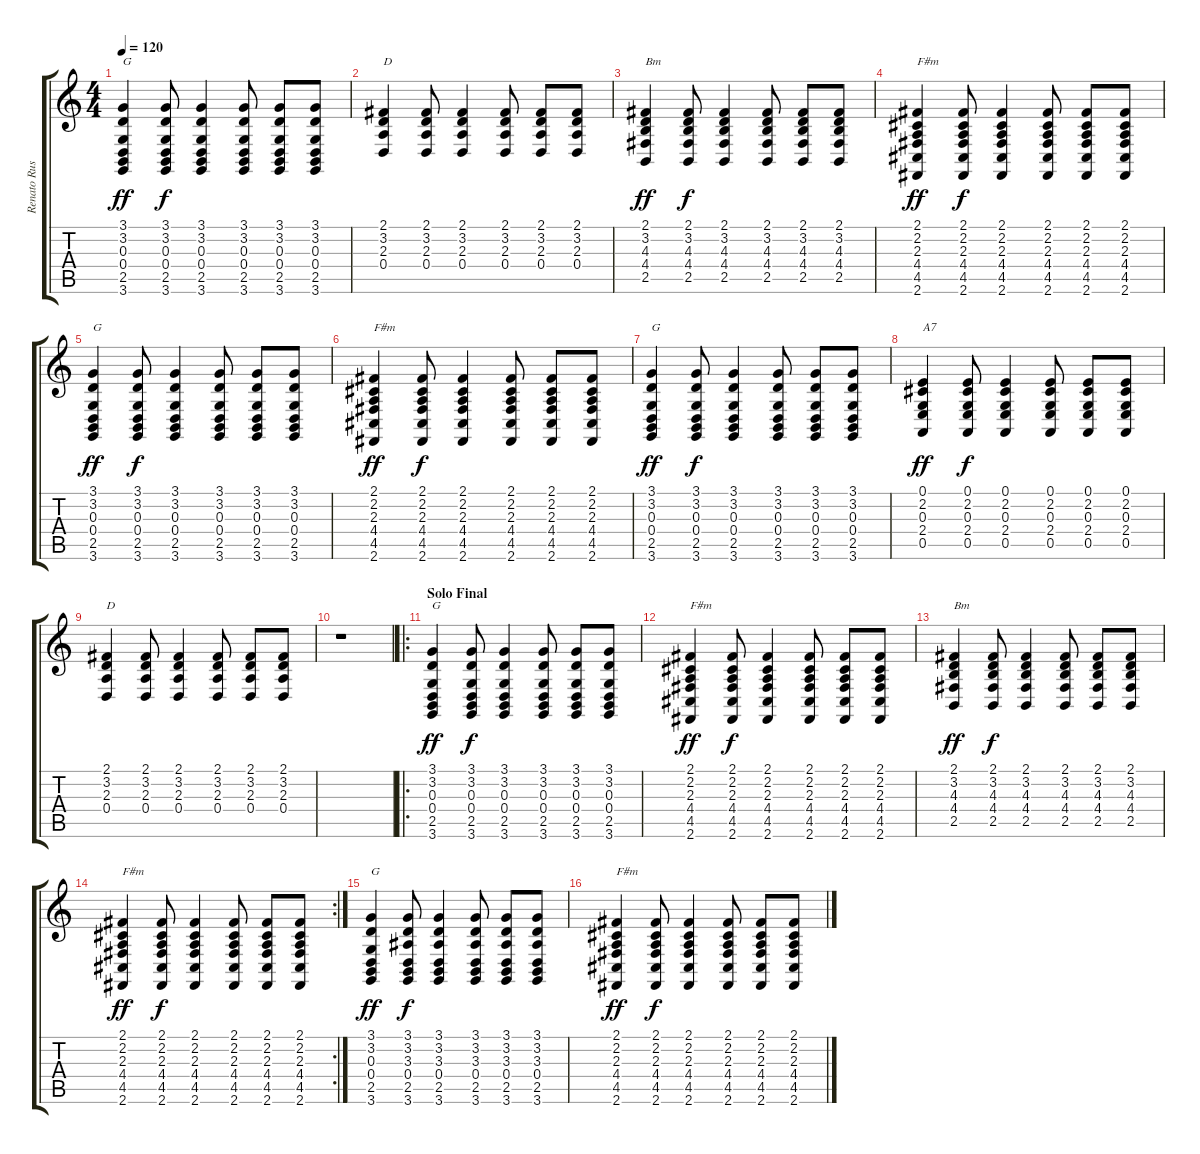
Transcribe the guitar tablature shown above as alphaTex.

\track ("Renato Russo (Teclado base)" "Renato Rus") {instrument tremolostrings}
\staff {score tabs}
\tuning (E4 B3 G3 D3 A2 E2) {hide}
\ts (4 4)
\tempo 120
\clef g2
\ks c
(3.1 3.2 0.3 0.4 2.5 3.6).4{txt "G" dy ff} (3.1 3.2 0.3 0.4 2.5 3.6).8{dy f} (3.1 3.2 0.3 0.4 2.5 3.6).4 (3.1 3.2 0.3 0.4 2.5 3.6).8 (3.1 3.2 0.3 0.4 2.5 3.6).8 (3.1 3.2 0.3 0.4 2.5 3.6).8 |
(2.1 3.2 2.3 0.4).4{txt "D"} (2.1 3.2 2.3 0.4).8 (2.1 3.2 2.3 0.4).4 (2.1 3.2 2.3 0.4).8 (2.1 3.2 2.3 0.4).8 (2.1 3.2 2.3 0.4).8 |
(2.1 3.2 4.3 4.4 2.5).4{txt "Bm" dy ff} (2.1 3.2 4.3 4.4 2.5).8{dy f} (2.1 3.2 4.3 4.4 2.5).4 (2.1 3.2 4.3 4.4 2.5).8 (2.1 3.2 4.3 4.4 2.5).8 (2.1 3.2 4.3 4.4 2.5).8 |
(2.1 2.2 2.3 4.4 4.5 2.6).4{txt "F#m" dy ff} (2.1 2.2 2.3 4.4 4.5 2.6).8{dy f} (2.1 2.2 2.3 4.4 4.5 2.6).4 (2.1 2.2 2.3 4.4 4.5 2.6).8 (2.1 2.2 2.3 4.4 4.5 2.6).8 (2.1 2.2 2.3 4.4 4.5 2.6).8 |
(3.1 3.2 0.3 0.4 2.5 3.6).4{txt "G" dy ff} (3.1 3.2 0.3 0.4 2.5 3.6).8{dy f} (3.1 3.2 0.3 0.4 2.5 3.6).4 (3.1 3.2 0.3 0.4 2.5 3.6).8 (3.1 3.2 0.3 0.4 2.5 3.6).8 (3.1 3.2 0.3 0.4 2.5 3.6).8 |
(2.1 2.2 2.3 4.4 4.5 2.6).4{txt "F#m" dy ff} (2.1 2.2 2.3 4.4 4.5 2.6).8{dy f} (2.1 2.2 2.3 4.4 4.5 2.6).4 (2.1 2.2 2.3 4.4 4.5 2.6).8 (2.1 2.2 2.3 4.4 4.5 2.6).8 (2.1 2.2 2.3 4.4 4.5 2.6).8 |
(3.1 3.2 0.3 0.4 2.5 3.6).4{txt "G" dy ff} (3.1 3.2 0.3 0.4 2.5 3.6).8{dy f} (3.1 3.2 0.3 0.4 2.5 3.6).4 (3.1 3.2 0.3 0.4 2.5 3.6).8 (3.1 3.2 0.3 0.4 2.5 3.6).8 (3.1 3.2 0.3 0.4 2.5 3.6).8 |
(0.1 2.2 0.3 2.4 0.5).4{txt "A7" dy ff} (0.1 2.2 0.3 2.4 0.5).8{dy f} (0.1 2.2 0.3 2.4 0.5).4 (0.1 2.2 0.3 2.4 0.5).8 (0.1 2.2 0.3 2.4 0.5).8 (0.1 2.2 0.3 2.4 0.5).8 |
(2.1 3.2 2.3 0.4).4{txt "D"} (2.1 3.2 2.3 0.4).8 (2.1 3.2 2.3 0.4).4 (2.1 3.2 2.3 0.4).8 (2.1 3.2 2.3 0.4).8 (2.1 3.2 2.3 0.4).8 |
r.1 |
\ro
\section ("" "Solo Final")
(3.1 3.2 0.3 0.4 2.5 3.6).4{txt "G" dy ff} (3.1 3.2 0.3 0.4 2.5 3.6).8{dy f} (3.1 3.2 0.3 0.4 2.5 3.6).4 (3.1 3.2 0.3 0.4 2.5 3.6).8 (3.1 3.2 0.3 0.4 2.5 3.6).8 (3.1 3.2 0.3 0.4 2.5 3.6).8 |
(2.1 2.2 2.3 4.4 4.5 2.6).4{txt "F#m" dy ff} (2.1 2.2 2.3 4.4 4.5 2.6).8{dy f} (2.1 2.2 2.3 4.4 4.5 2.6).4 (2.1 2.2 2.3 4.4 4.5 2.6).8 (2.1 2.2 2.3 4.4 4.5 2.6).8 (2.1 2.2 2.3 4.4 4.5 2.6).8 |
(2.1 3.2 4.3 4.4 2.5).4{txt "Bm" dy ff} (2.1 3.2 4.3 4.4 2.5).8{dy f} (2.1 3.2 4.3 4.4 2.5).4 (2.1 3.2 4.3 4.4 2.5).8 (2.1 3.2 4.3 4.4 2.5).8 (2.1 3.2 4.3 4.4 2.5).8 |
\rc 2
(2.1 2.2 2.3 4.4 4.5 2.6).4{txt "F#m" dy ff} (2.1 2.2 2.3 4.4 4.5 2.6).8{dy f} (2.1 2.2 2.3 4.4 4.5 2.6).4 (2.1 2.2 2.3 4.4 4.5 2.6).8 (2.1 2.2 2.3 4.4 4.5 2.6).8 (2.1 2.2 2.3 4.4 4.5 2.6).8 |
(3.1 3.2 0.3 0.4 2.5 3.6).4{txt "G" dy ff} (3.1 3.2 3.3 0.4 2.5 3.6).8{dy f} (3.1 3.2 3.3 0.4 2.5 3.6).4 (3.1 3.2 3.3 0.4 2.5 3.6).8 (3.1 3.2 3.3 0.4 2.5 3.6).8 (3.1 3.2 3.3 0.4 2.5 3.6).8 |
(2.1 2.2 2.3 4.4 4.5 2.6).4{txt "F#m" dy ff} (2.1 2.2 2.3 4.4 4.5 2.6).8{dy f} (2.1 2.2 2.3 4.4 4.5 2.6).4 (2.1 2.2 2.3 4.4 4.5 2.6).8 (2.1 2.2 2.3 4.4 4.5 2.6).8 (2.1 2.2 2.3 4.4 4.5 2.6).8
